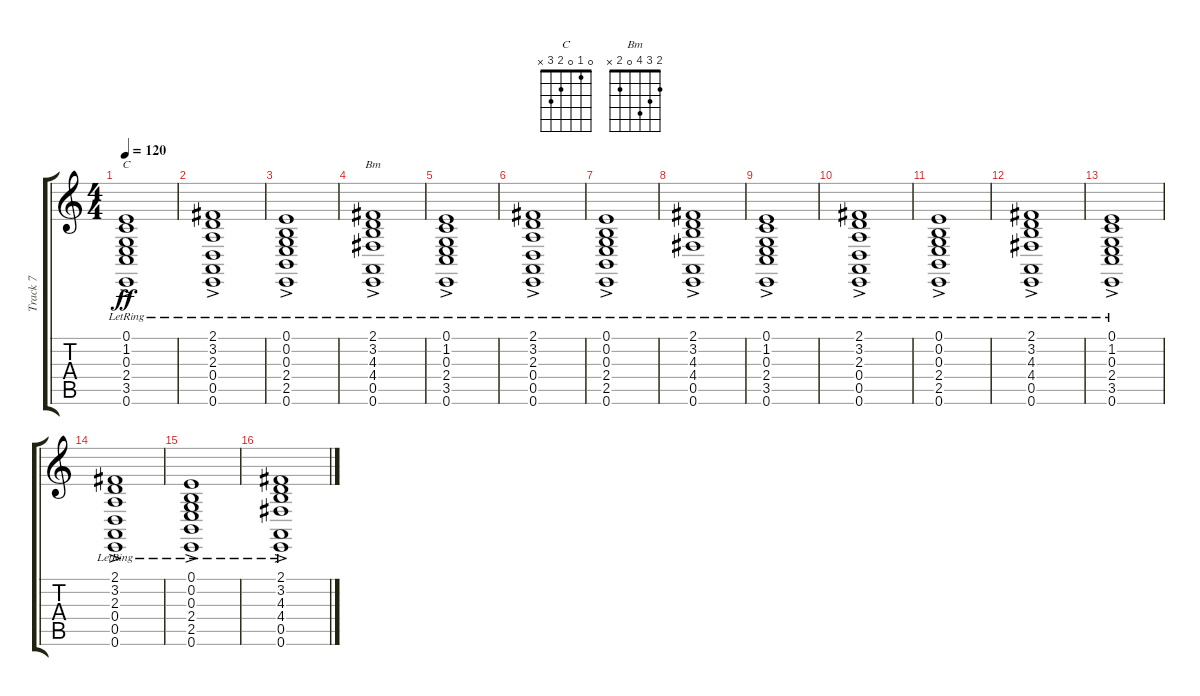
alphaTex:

\track ("Track 7" "Track 7") {instrument electricgrandpiano}
\staff {score tabs}
\tuning (E4 B3 G3 D3 A2 E2) {hide}
\chord ("C" 0 1 0 2 3 x)
\chord ("Bm" 2 3 4 0 2 x)
\ts (4 4)
\tempo 120
\clef g2
\ks c
(0.1{ac lr} 1.2{ac lr} 0.3{ac lr} 2.4{ac lr} 3.5{ac lr} 0.6{ac lr}).1{ch "C" dy ff} |
(2.1{ac lr} 3.2{ac lr} 2.3{ac lr} 0.4{ac lr} 0.5{ac lr} 0.6{ac lr}).1 |
(0.1{ac lr} 0.2{ac lr} 0.3{ac lr} 2.4{ac lr} 2.5{ac lr} 0.6{ac lr}).1 |
(2.1{ac lr} 3.2{ac lr} 4.3{ac lr} 4.4{ac lr} 0.5{ac lr} 0.6{ac lr}).1{ch "Bm"} |
(0.1{ac lr} 1.2{ac lr} 0.3{ac lr} 2.4{ac lr} 3.5{ac lr} 0.6{ac lr}).1 |
(2.1{ac lr} 3.2{ac lr} 2.3{ac lr} 0.4{ac lr} 0.5{ac lr} 0.6{ac lr}).1 |
(0.1{ac lr} 0.2{ac lr} 0.3{ac lr} 2.4{ac lr} 2.5{ac lr} 0.6{ac lr}).1 |
(2.1{ac lr} 3.2{ac lr} 4.3{ac lr} 4.4{ac lr} 0.5{ac lr} 0.6{ac lr}).1 |
(0.1{ac lr} 1.2{ac lr} 0.3{ac lr} 2.4{ac lr} 3.5{ac lr} 0.6{ac lr}).1 |
(2.1{ac lr} 3.2{ac lr} 2.3{ac lr} 0.4{ac lr} 0.5{ac lr} 0.6{ac lr}).1 |
(0.1{ac lr} 0.2{ac lr} 0.3{ac lr} 2.4{ac lr} 2.5{ac lr} 0.6{ac lr}).1 |
(2.1{ac lr} 3.2{ac lr} 4.3{ac lr} 4.4{ac lr} 0.5{ac lr} 0.6{ac lr}).1 |
(0.1{ac lr} 1.2{ac lr} 0.3{ac lr} 2.4{ac lr} 3.5{ac lr} 0.6{ac lr}).1 |
(2.1{ac lr} 3.2{ac lr} 2.3{ac lr} 0.4{ac lr} 0.5{ac lr} 0.6{ac lr}).1 |
(0.1{ac lr} 0.2{ac lr} 0.3{ac lr} 2.4{ac lr} 2.5{ac lr} 0.6{ac lr}).1 |
(2.1{ac lr} 3.2{ac lr} 4.3{ac lr} 4.4{ac lr} 0.5{ac lr} 0.6{ac lr}).1
